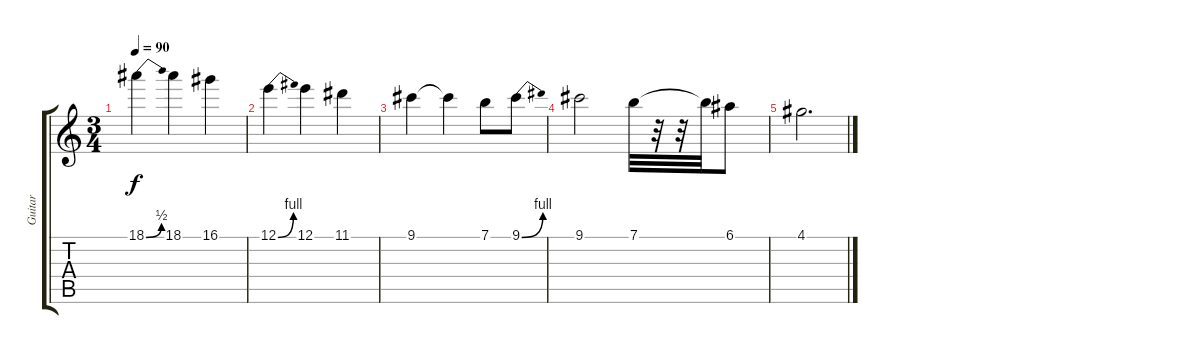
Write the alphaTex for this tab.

\track ("Guitar" "Guitar") {instrument overdrivenguitar}
\staff {score tabs}
\tuning (E4 B3 G3 D3 A2 E2) {hide}
\ts (3 4)
\tempo 90
\clef g2
\ks c
18.1{be (bend 0 0 60 2)}.4{dy f} 18.1.4 16.1.4 |
12.1{be (bend 0 0 60 4)}.4 12.1.4 11.1.4 |
9.1.4 9.1{t}.4 7.1.8 9.1{be (bend 0 0 60 4)}.8 |
9.1.2 7.1.32 r.32 r.32 7.1{t}.32 6.1.8 |
4.1.2{d}
